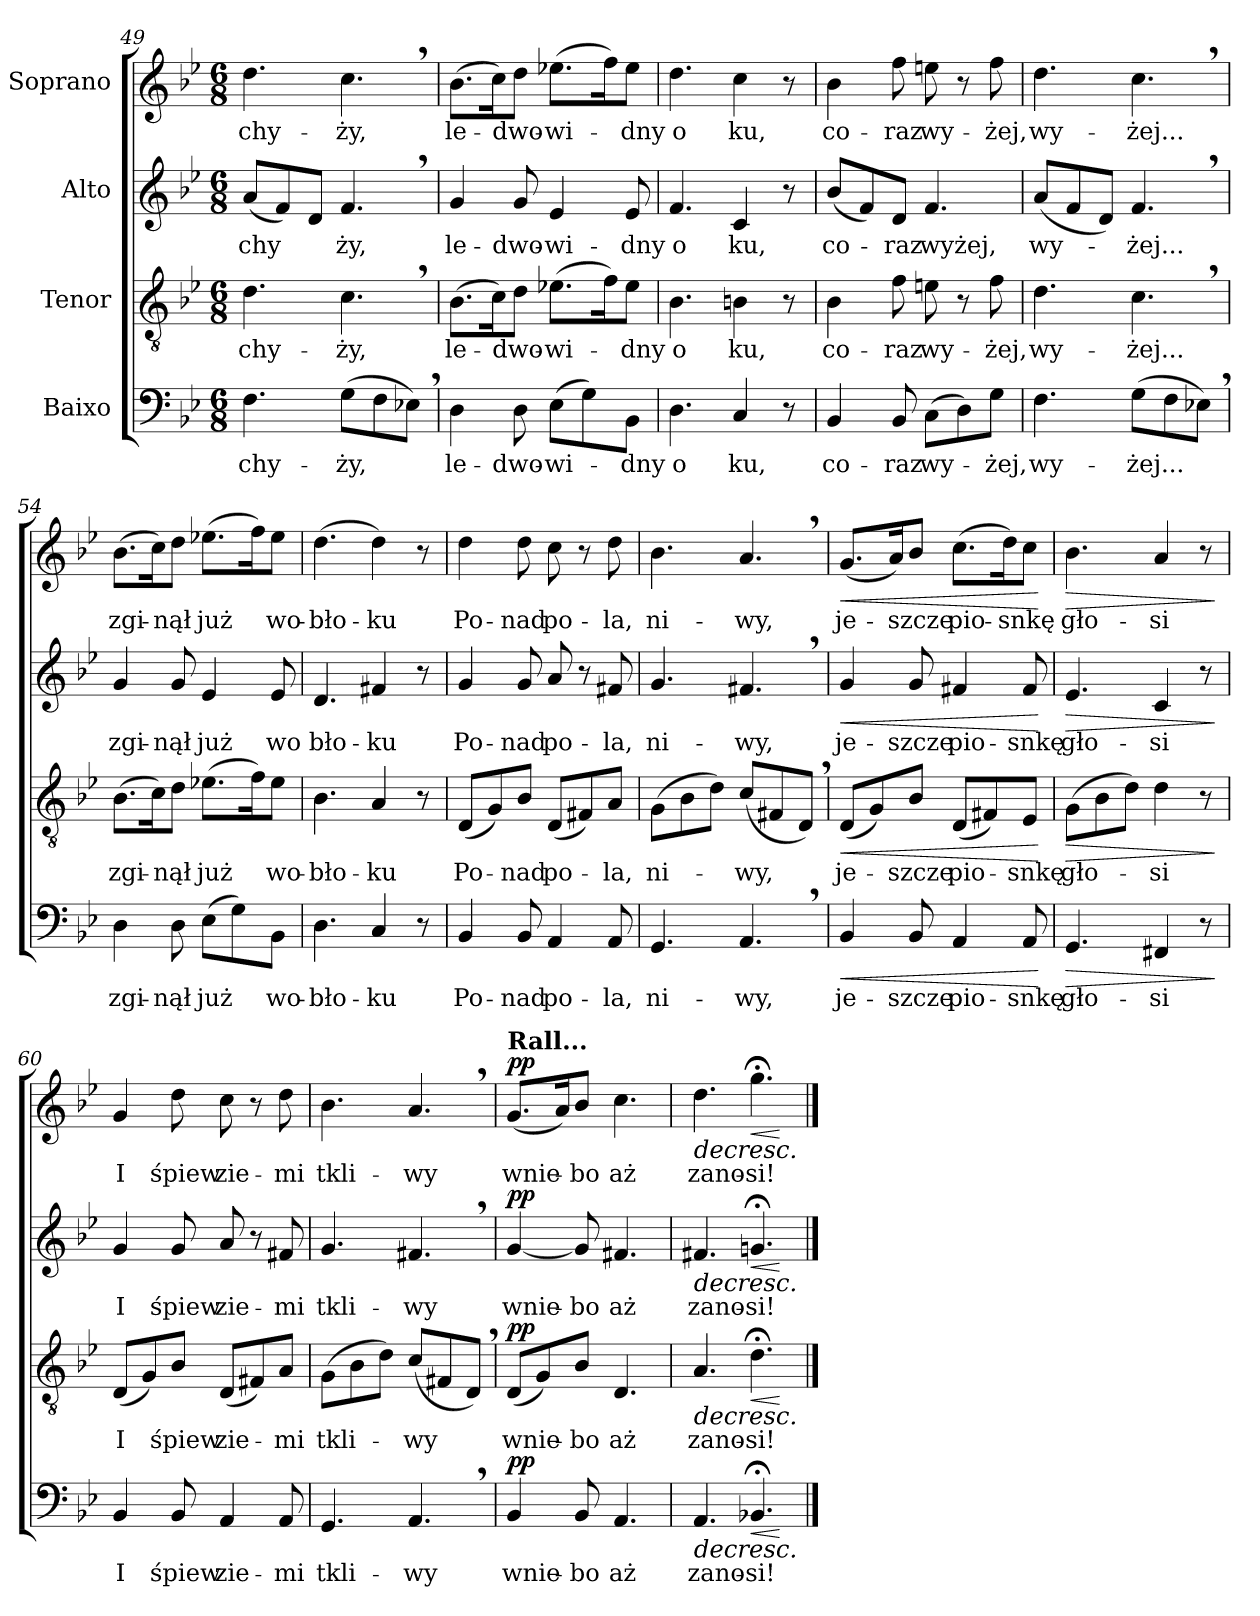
**kern	**text	**dynam	**kern	**text	**dynam	**kern	**text	**dynam	**kern	**text	**dynam
*part4	*part4	*part4	*part3	*part3	*part3	*part2	*part2	*part2	*part1	*part1	*part1
*staff4	*staff4	*staff4	*staff3	*staff3	*staff3	*staff2	*staff2	*staff2	*staff1	*staff1	*staff1
*I"Baixo	*	*	*I"Tenor	*	*	*I"Alto	*	*	*I"Soprano	*	*
!!LO:LB:g=z
*clefF4	*	*	*clefGv2	*	*	*clefG2	*	*	*clefG2	*	*
*k[b-e-]	*	*	*k[b-e-]	*	*	*k[b-e-]	*	*	*k[b-e-]	*	*
*M6/8	*	*	*M6/8	*	*	*M6/8	*	*	*M6/8	*	*
=49	=49	=49	=49	=49	=49	=49	=49	=49	=49	=49	=49
!	!LO:LY:b	!	!	!LO:LY:b	!	!	!LO:LY:b	!	!	!LO:LY:b	!
4.F\	chy-	.	4.d\	chy-	.	(8a/L	-chy	.	4.dd\	chy-	.
.	.	.	.	.	.	8f/)	.	.	.	.	.
.	.	.	.	.	.	8d/J	.	.	.	.	.
!	!LO:LY:b	!	!	!LO:LY:b	!	!	!LO:LY:b	!	!	!LO:LY:b	!
(8G\L	-ży,	.	4.c,\	-ży,	.	4.f,/	-ży,	.	4.cc,\	-ży,	.
8F\	.	.	.	.	.	.	.	.	.	.	.
8E-X,\J)	.	.	.	.	.	.	.	.	.	.	.
=50	=50	=50	=50	=50	=50	=50	=50	=50	=50	=50	=50
!	!LO:LY:b	!	!	!LO:LY:b	!	!	!LO:LY:b	!	!	!LO:LY:b	!
4D\	le-	.	(8.B-\L	le-	.	4g/	le-	.	(8.b-\L	le-	.
.	.	.	16c\K)	.	.	.	.	.	16cc\K)	.	.
!	!LO:LY:b	!	!	!LO:LY:b	!	!	!LO:LY:b	!	!	!LO:LY:b	!
8D\	-dwo-	.	8d\J	-dwo-	.	8g/	-dwo-	.	8dd\J	-dwo-	.
!	!LO:LY:b	!	!	!LO:LY:b	!	!	!LO:LY:b	!	!	!LO:LY:b	!
(8E-\L	-wi-	.	(8.e-X\L	-wi-	.	4e-/	-wi-	.	(8.ee-X\L	-wi-	.
8G\)	.	.	.	.	.	.	.	.	.	.	.
.	.	.	16f\K)	.	.	.	.	.	16ff\K)	.	.
!	!LO:LY:b	!	!	!LO:LY:b	!	!	!LO:LY:b	!	!	!LO:LY:b	!
8BB-\J	-dny	.	8e-\J	-dny	.	8e-/	-dny	.	8ee-\J	-dny	.
=51	=51	=51	=51	=51	=51	=51	=51	=51	=51	=51	=51
!	!LO:LY:b	!	!	!LO:LY:b	!	!	!LO:LY:b	!	!	!LO:LY:b	!
4.D\	o	.	4.B-\	o	.	4.f/	o	.	4.dd\	o	.
!	!LO:LY:b	!	!	!LO:LY:b	!	!	!LO:LY:b	!	!	!LO:LY:b	!
4C/	ku,	.	4Bn\	ku,	.	4c/	ku,	.	4cc\	ku,	.
8r	.	.	8r	.	.	8r	.	.	8r	.	.
=52	=52	=52	=52	=52	=52	=52	=52	=52	=52	=52	=52
!	!LO:LY:b	!	!	!LO:LY:b	!	!	!LO:LY:b	!	!	!LO:LY:b	!
4BB-/	co-	.	4B-\	co-	.	(8b-/L	co-	.	4b-\	co-	.
.	.	.	.	.	.	8f/)	.	.	.	.	.
!	!LO:LY:b	!	!	!LO:LY:b	!	!	!LO:LY:b	!	!	!LO:LY:b	!
8BB-/	-raz	.	8f\	-raz	.	8d/J	-raz	.	8ff\	-raz	.
!	!LO:LY:b	!	!	!LO:LY:b	!	!	!LO:LY:b	!	!	!LO:LY:b	!
(8C\L	wy-	.	8en\	wy-	.	4.f/	-wyżej,	.	8een\	wy-	.
8D\)	.	.	8r	.	.	.	.	.	8r	.	.
!	!LO:LY:b	!	!	!LO:LY:b	!	!	!	!	!	!LO:LY:b	!
8G\J	-żej,	.	8f\	-żej,	.	.	.	.	8ff\	-żej,	.
=53	=53	=53	=53	=53	=53	=53	=53	=53	=53	=53	=53
!	!LO:LY:b	!	!	!LO:LY:b	!	!	!LO:LY:b	!	!	!LO:LY:b	!
4.F\	wy-	.	4.d\	wy-	.	(8a/L	wy-	.	4.dd\	wy-	.
.	.	.	.	.	.	8f/	.	.	.	.	.
.	.	.	.	.	.	8d/J)	.	.	.	.	.
!	!LO:LY:b	!	!	!LO:LY:b	!	!	!LO:LY:b	!	!	!LO:LY:b	!
(8G\L	-żej...	.	4.c,\	-żej...	.	4.f,/	-żej...	.	4.cc,\	-żej...	.
8F\	.	.	.	.	.	.	.	.	.	.	.
8E-X,\J)	.	.	.	.	.	.	.	.	.	.	.
!!LO:LB:g=z
=54	=54	=54	=54	=54	=54	=54	=54	=54	=54	=54	=54
!	!LO:LY:b	!	!	!LO:LY:b	!	!	!LO:LY:b	!	!	!LO:LY:b	!
4D\	zgi-	.	(8.B-\L	zgi-	.	4g/	zgi-	.	(8.b-\L	zgi-	.
.	.	.	16c\K)	.	.	.	.	.	16cc\K)	.	.
!	!LO:LY:b	!	!	!LO:LY:b	!	!	!LO:LY:b	!	!	!LO:LY:b	!
8D\	-nął	.	8d\J	-nął	.	8g/	-nął	.	8dd\J	-nął	.
!	!LO:LY:b	!	!	!LO:LY:b	!	!	!LO:LY:b	!	!	!LO:LY:b	!
(8E-\L	już	.	(8.e-X\L	już	.	4e-/	już	.	(8.ee-X\L	już	.
8G\)	.	.	.	.	.	.	.	.	.	.	.
.	.	.	16f\K)	.	.	.	.	.	16ff\K)	.	.
!	!LO:LY:b	!	!	!LO:LY:b	!	!	!LO:LY:b	!	!	!LO:LY:b	!
8BB-\J	wo-	.	8e-\J	wo-	.	8e-/	wo	.	8ee-\J	wo-	.
=55	=55	=55	=55	=55	=55	=55	=55	=55	=55	=55	=55
!	!LO:LY:b	!	!	!LO:LY:b	!	!	!LO:LY:b	!	!	!LO:LY:b	!
4.D\	-bło-	.	4.B-\	-bło-	.	4.d/	bło-	.	(4.dd\	-bło-	.
!	!LO:LY:b	!	!	!LO:LY:b	!	!	!LO:LY:b	!	!	!LO:LY:b	!
4C/	-ku	.	4A/	-ku	.	4f#X/	-ku	.	4dd\)	-ku	.
8r	.	.	8r	.	.	8r	.	.	8r	.	.
=56	=56	=56	=56	=56	=56	=56	=56	=56	=56	=56	=56
!	!LO:LY:b	!	!	!LO:LY:b	!	!	!LO:LY:b	!	!	!LO:LY:b	!
4BB-/	Po-	.	(8D/L	Po-	.	4g/	Po-	.	4dd\	Po-	.
.	.	.	8G/)	.	.	.	.	.	.	.	.
!	!LO:LY:b	!	!	!LO:LY:b	!	!	!LO:LY:b	!	!	!LO:LY:b	!
8BB-/	-nad	.	8B-/J	-nad	.	8g/	-nad	.	8dd\	-nad	.
!	!LO:LY:b	!	!	!LO:LY:b	!	!	!LO:LY:b	!	!	!LO:LY:b	!
4AA/	po-	.	(8D/L	po-	.	8a/	po-	.	8cc\	po-	.
.	.	.	8F#X/)	.	.	8r	.	.	8r	.	.
!	!LO:LY:b	!	!	!LO:LY:b	!	!	!LO:LY:b	!	!	!LO:LY:b	!
8AA/	-la,	.	8A/J	-la,	.	8f#X/	-la,	.	8dd\	-la,	.
=57	=57	=57	=57	=57	=57	=57	=57	=57	=57	=57	=57
!	!LO:LY:b	!	!	!LO:LY:b	!	!	!LO:LY:b	!	!	!LO:LY:b	!
4.GG/	ni-	.	(8G\L	ni-	.	4.g/	ni-	.	4.b-\	ni-	.
.	.	.	8B-\	.	.	.	.	.	.	.	.
.	.	.	8d\J)	.	.	.	.	.	.	.	.
!	!LO:LY:b	!	!	!LO:LY:b	!	!	!LO:LY:b	!	!	!LO:LY:b	!
4.AA,/	-wy,	.	(8c/L	-wy,	.	4.f#X,/	-wy,	.	4.a,/	-wy,	.
.	.	.	8F#X/	.	.	.	.	.	.	.	.
.	.	.	8D,/J)	.	.	.	.	.	.	.	.
=58	=58	=58	=58	=58	=58	=58	=58	=58	=58	=58	=58
!	!LO:LY:b	!LO:HP:b	!	!LO:LY:b	!LO:HP:b	!	!LO:LY:b	!LO:HP:b	!	!LO:LY:b	!LO:HP:b
4BB-/	je-	<	(8D/L	je-	<	4g/	je-	<	(8.g/L	je-	<
.	.	.	8G/)	.	.	.	.	.	.	.	.
.	.	.	.	.	.	.	.	.	16a/K)	.	.
!	!LO:LY:b	!	!	!LO:LY:b	!	!	!LO:LY:b	!	!	!LO:LY:b	!
8BB-/	-szcze	.	8B-/J	-szcze	.	8g/	-szcze	.	8b-/J	-szcze	.
!	!LO:LY:b	!	!	!LO:LY:b	!	!	!LO:LY:b	!	!	!LO:LY:b	!
4AA/	pio-	.	(8D/L	pio-	.	4f#X/	pio-	.	(8.cc\L	pio-	.
.	.	.	8F#X/)	.	.	.	.	.	.	.	.
!	!	!	!	!	!	!	!	!	!	!LO:LY:b	!
.	.	.	.	.	.	.	.	.	16dd\K)	-snkę	.
!	!LO:LY:b	!	!	!LO:LY:b	!	!	!LO:LY:b	!	!	!	!
8AA/	-snkę	.	8E-/J	-snkę	.	8f#/	-snkę	.	8cc\J	.	.
.	.	[	.	.	[	.	.	[	.	.	[
!!LO:PB:g=z
=59	=59	=59	=59	=59	=59	=59	=59	=59	=59	=59	=59
!	!LO:LY:b	!LO:HP:b	!	!LO:LY:b	!LO:HP:b	!	!LO:LY:b	!LO:HP:b	!	!LO:LY:b	!LO:HP:b
4.GG/	gło-	>	(8G\L	gło-	>	4.e-/	gło-	>	4.b-\	gło-	>
.	.	.	8B-\	.	.	.	.	.	.	.	.
.	.	.	8d\J)	.	.	.	.	.	.	.	.
!	!LO:LY:b	!	!	!LO:LY:b	!	!	!LO:LY:b	!	!	!LO:LY:b	!
4FF#X/	-si	.	4d\	-si	.	4c/	-si	.	4a/	-si	.
8r	.	.	8r	.	.	8r	.	.	8r	.	.
.	.	]	.	.	]	.	.	]	.	.	]
=60	=60	=60	=60	=60	=60	=60	=60	=60	=60	=60	=60
!	!LO:LY:b	!	!	!LO:LY:b	!	!	!LO:LY:b	!	!	!LO:LY:b	!
4BB-/	I	.	(8D/L	I	.	4g/	I	.	4g/	I	.
.	.	.	8G/)	.	.	.	.	.	.	.	.
!	!LO:LY:b	!	!	!LO:LY:b	!	!	!LO:LY:b	!	!	!LO:LY:b	!
8BB-/	śpiew	.	8B-/J	śpiew	.	8g/	śpiew	.	8dd\	śpiew	.
!	!LO:LY:b	!	!	!LO:LY:b	!	!	!LO:LY:b	!	!	!LO:LY:b	!
4AA/	zie-	.	(8D/L	zie-	.	8a/	zie-	.	8cc\	zie-	.
.	.	.	8F#X/)	.	.	8r	.	.	8r	.	.
!	!LO:LY:b	!	!	!LO:LY:b	!	!	!LO:LY:b	!	!	!LO:LY:b	!
8AA/	-mi	.	8A/J	-mi	.	8f#X/	-mi	.	8dd\	-mi	.
=61	=61	=61	=61	=61	=61	=61	=61	=61	=61	=61	=61
!	!LO:LY:b	!	!	!LO:LY:b	!	!	!LO:LY:b	!	!	!LO:LY:b	!
4.GG/	tkli-	.	(8G\L	tkli-	.	4.g/	tkli-	.	4.b-\	tkli-	.
.	.	.	8B-\	.	.	.	.	.	.	.	.
.	.	.	8d\J)	.	.	.	.	.	.	.	.
!	!LO:LY:b	!	!	!LO:LY:b	!	!	!LO:LY:b	!	!	!LO:LY:b	!
4.AA,/	-wy	.	(8c/L	-wy	.	4.f#X,/	-wy	.	4.a,/	-wy	.
.	.	.	8F#X/	.	.	.	.	.	.	.	.
.	.	.	8D,/J)	.	.	.	.	.	.	.	.
=62	=62	=62	=62	=62	=62	=62	=62	=62	=62	=62	=62
!	!	!	!	!	!	!	!	!	!LO:TX:a:B:t=Rall...	!	!
!	!LO:LY:b	!LO:DY:a	!	!LO:LY:b	!LO:DY:a	!	!LO:LY:b	!LO:DY:a	!	!LO:LY:b	!LO:DY:a
4BB-/	wnie-	pp	(8D/L	wnie-	pp	[4g/	wnie-	pp	(8.g/L	wnie-	pp
.	.	.	8G/)	.	.	.	.	.	.	.	.
.	.	.	.	.	.	.	.	.	16a/K)	.	.
!	!LO:LY:b	!	!	!LO:LY:b	!	!	!LO:LY:b	!	!	!LO:LY:b	!
8BB-/	-bo	.	8B-/J	-bo	.	8g/]	-bo	.	8b-/J	-bo	.
!	!LO:LY:b	!	!	!LO:LY:b	!	!	!LO:LY:b	!	!	!LO:LY:b	!
4.AA/	aż	.	4.D/	aż	.	4.f#X/	aż	.	4.cc\	aż	.
=63	=63	=63	=63	=63	=63	=63	=63	=63	=63	=63	=63
!	!LO:LY:b	!LO:HP:b	!	!LO:LY:b	!LO:HP:b	!	!LO:LY:b	!LO:HP:b	!	!LO:LY:b	!LO:HP:b
4.AA/	zano-	>	4.A/	zano-	>	4.f#X/	zano-	>	4.dd\	-zano-	>
!	!LO:LY:b	!LO:HP:b	!	!LO:LY:b	!LO:HP:b	!	!LO:LY:b	!LO:HP:b	!	!LO:LY:b	!LO:HP:b
4.BB-X;</	-si!	<	4.d;<\	-si!	<	4.gn;</	-si!	<	4.gg;<\	-si!	<
.	.	] [	.	.	] [	.	.	] [	.	.	] [
==	==	==	==	==	==	==	==	==	==	==	==
*-	*-	*-	*-	*-	*-	*-	*-	*-	*-	*-	*-
